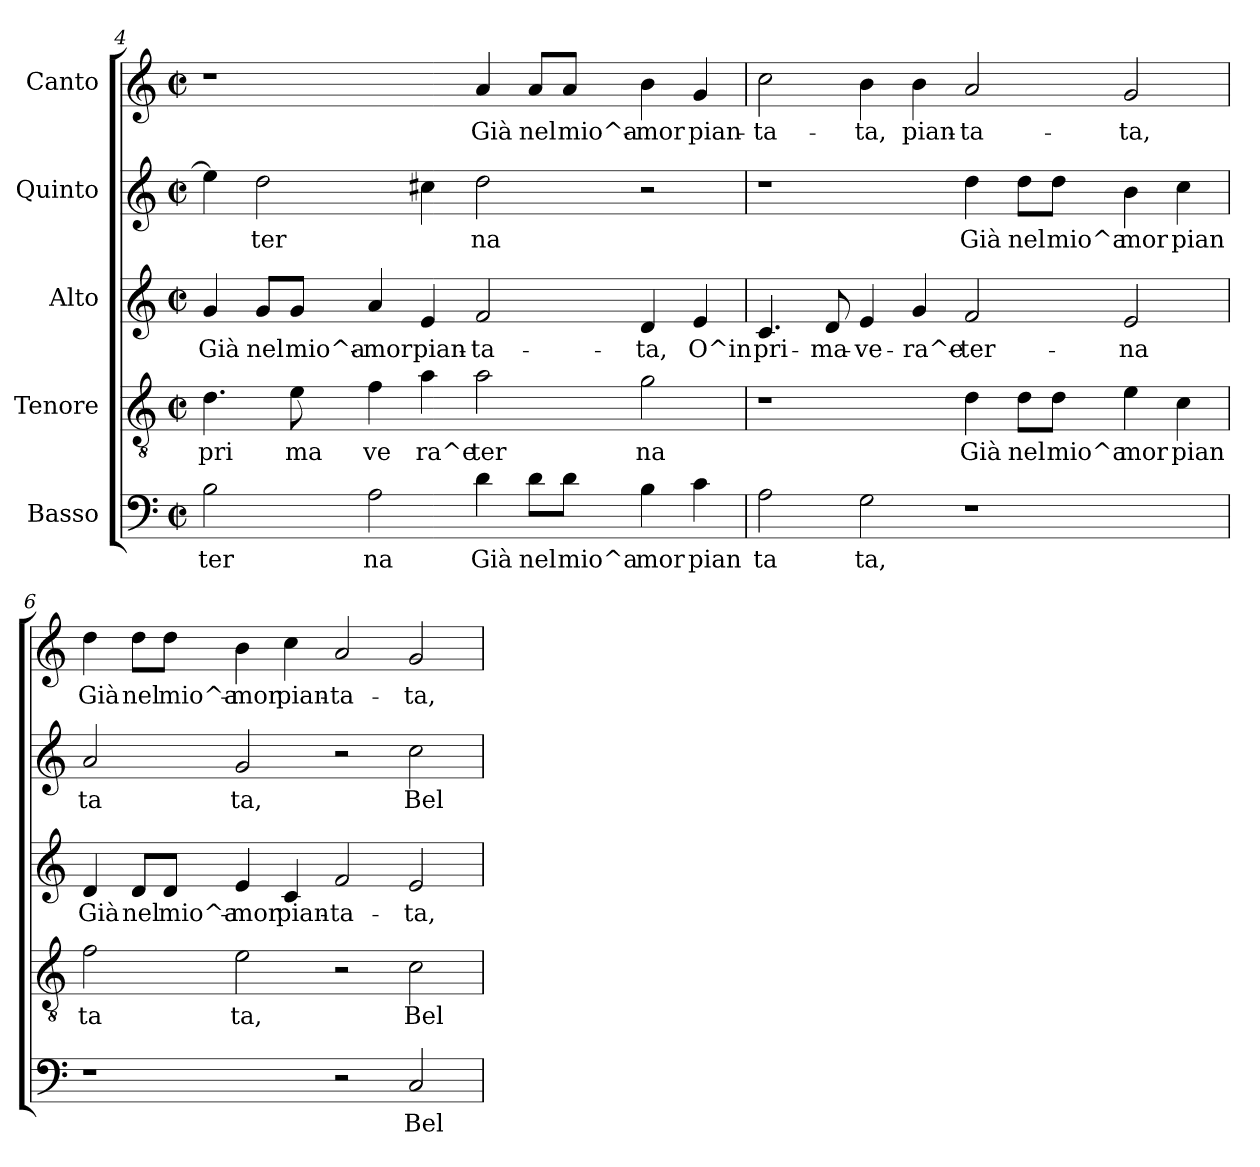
**kern	**text	**kern	**text	**kern	**text	**kern	**text	**kern	**text
*part5	*part5	*part4	*part4	*part3	*part3	*part2	*part2	*part1	*part1
*staff5	*staff5	*staff4	*staff4	*staff3	*staff3	*staff2	*staff2	*staff1	*staff1
*I"Basso	*	*I"Tenore	*	*I"Alto	*	*I"Quinto	*	*I"Canto	*
!!LO:LB:g=z
*clefF4	*	*clefGv2	*	*clefG2	*	*clefG2	*	*clefG2	*
*k[]	*	*k[]	*	*k[]	*	*k[]	*	*k[]	*
*C:	*	*C:	*	*C:	*	*C:	*	*C:	*
*M2/2	*	*M2/2	*	*M2/2	*	*M2/2	*	*M2/2	*
*met(c|)	*	*met(c|)	*	*met(c|)	*	*met(c|)	*	*met(c|)	*
=4	=4	=4	=4	=4	=4	=4	=4	=4	=4
!	!LO:LY:b:rj	!	!LO:LY:b:cj	!	!LO:LY:b:rj	!	!LO:LY:b:cj	!	!
2B\	-ter	4.d\	pri	4g/	Già	4ee\]	.	1r	.
!	!	!	!	!	!LO:LY:b:rj	!	!LO:LY:b:cj	!	!
.	.	.	.	8g/L	nel	2dd\	ter	.	.
!	!	!	!LO:LY:b:cj	!	!LO:LY:b:rj	!	!	!	!
.	.	8e\	ma	8g/J	mio^a-	.	.	.	.
!	!LO:LY:b:rj	!	!LO:LY:b:cj	!	!LO:LY:b:rj	!	!	!	!
2A\	na	4f\	ve	4a/	-mor	.	.	.	.
!	!	!	!LO:LY:b:cj	!	!LO:LY:b:rj	!	!LO:LY:b:cj	!	!
.	.	4a\	ra^e	4e/	pian-	4cc#\	.	.	.
!	!LO:LY:b:rj	!	!LO:LY:b:cj	!	!LO:LY:b:rj	!	!LO:LY:b:cj	!	!LO:LY:b:rj
4d\	Già	2a\	ter	2f/	-ta-	2dd\	na	4a/	Già
!	!LO:LY:b:rj	!	!	!	!	!	!	!	!LO:LY:b:rj
8d\L	nel	.	.	.	.	.	.	8a/L	nel
!	!LO:LY:b:rj	!	!	!	!	!	!	!	!LO:LY:b:rj
8d\J	mio^a	.	.	.	.	.	.	8a/J	mio^a-
!	!LO:LY:b:rj	!	!LO:LY:b:cj	!	!LO:LY:b:rj	!	!	!	!LO:LY:b:rj
4B\	mor	2g\	na	4d/	-ta,	2r	.	4b\	-mor
!	!LO:LY:b:rj	!	!	!	!LO:LY:b:rj	!	!	!	!LO:LY:b:rj
4c\	pian	.	.	4e/	O^in	.	.	4g/	pian-
=5	=5	=5	=5	=5	=5	=5	=5	=5	=5
!	!LO:LY:b:rj	!	!	!	!LO:LY:b:rj	!	!	!	!LO:LY:b:rj
2A\	ta	1r	.	4.c/	pri-	1r	.	2cc>\	-ta-
!	!	!	!	!	!LO:LY:b:rj	!	!	!	!
.	.	.	.	8d/	-ma-	.	.	.	.
!	!LO:LY:b:rj	!	!	!	!LO:LY:b:rj	!	!	!	!LO:LY:b:rj
2G\	ta,	.	.	4e/	-ve-	.	.	4b\	-ta,
!	!	!	!	!	!LO:LY:b:rj	!	!	!	!LO:LY:b:rj
.	.	.	.	4g/	-ra^e-	.	.	4b\	pian-
!	!	!	!LO:LY:b:cj	!	!LO:LY:b:rj	!	!LO:LY:b:cj	!	!LO:LY:b:rj
1r	.	4d\	Già	2f/	-ter-	4dd\	Già	2a/	-ta-
!	!	!	!LO:LY:b:cj	!	!	!	!LO:LY:b:cj	!	!
.	.	8d\L	nel	.	.	8dd\L	nel	.	.
!	!	!	!LO:LY:b:cj	!	!	!	!LO:LY:b:cj	!	!
.	.	8d\J	mio^a	.	.	8dd\J	mio^a	.	.
!	!	!	!LO:LY:b:cj	!	!LO:LY:b:rj	!	!LO:LY:b:cj	!	!LO:LY:b:rj
.	.	4e\	mor	2e/	-na	4b\	mor	2g/	-ta,
!	!	!	!LO:LY:b:cj	!	!	!	!LO:LY:b:cj	!	!
.	.	4c\	pian	.	.	4cc\	pian	.	.
=6	=6	=6	=6	=6	=6	=6	=6	=6	=6
!	!	!	!LO:LY:b:cj	!	!LO:LY:b:rj	!	!LO:LY:b:cj	!	!LO:LY:b:rj
1r	.	2f\	ta	4d/	Già	2a/	ta	4dd\	Già
!	!	!	!	!	!LO:LY:b:rj	!	!	!	!LO:LY:b:rj
.	.	.	.	8d/L	nel	.	.	8dd\L	nel
!	!	!	!	!	!LO:LY:b:rj	!	!	!	!LO:LY:b:rj
.	.	.	.	8d/J	mio^a-	.	.	8dd\J	mio^a-
!	!	!	!LO:LY:b:cj	!	!LO:LY:b:rj	!	!LO:LY:b:cj	!	!LO:LY:b:rj
.	.	2e\	ta,	4e/	-mor	2g/	ta,	4b\	-mor
!	!	!	!	!	!LO:LY:b:rj	!	!	!	!LO:LY:b:rj
.	.	.	.	4c/	pian-	.	.	4cc\	pian-
!	!	!	!	!	!LO:LY:b:rj	!	!	!	!LO:LY:b:rj
2r	.	2r	.	2f/	-ta-	2r	.	2a/	-ta-
!	!LO:LY:b:rj	!	!LO:LY:b:cj	!	!LO:LY:b:rj	!	!LO:LY:b:cj	!	!LO:LY:b:rj
2C/	Bel	2c\	Bel	2e/	-ta,	2cc\	Bel	2g/	-ta,
=	=	=	=	=	=	=	=	=	=
*-	*-	*-	*-	*-	*-	*-	*-	*-	*-
